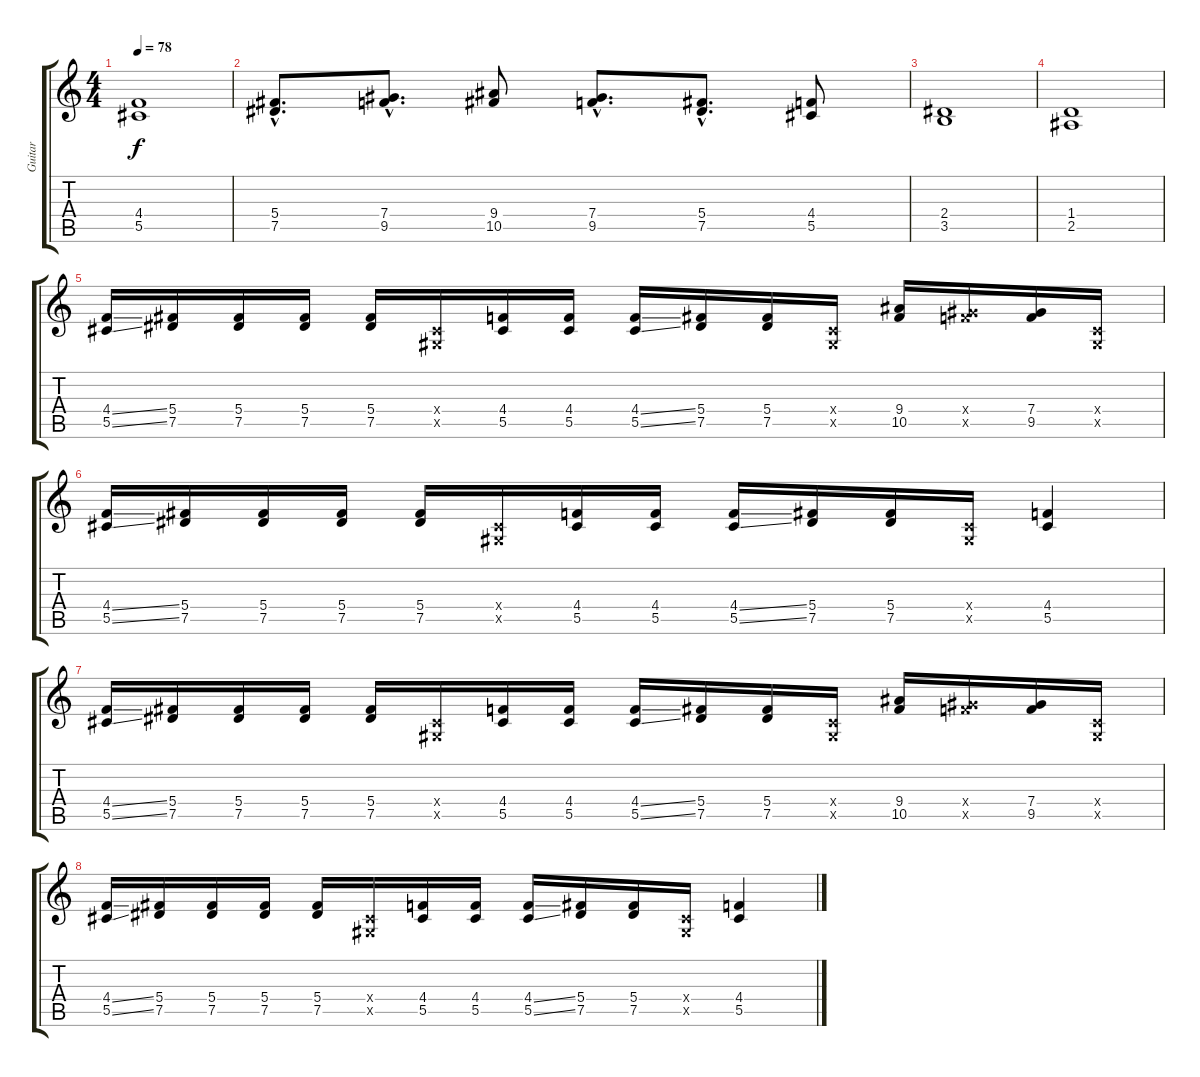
\track ("Guitar" "Guitar") {instrument overdrivenguitar}
\staff {score tabs}
\tuning (Eb4 Bb3 Gb3 Db3 Ab2 Eb2) {hide}
\ts (4 4)
\tempo 78
\clef g2
\ks c
(4.4 5.5).1{dy f} |
(5.4{hac} 7.5{hac}).8{d} (7.4{hac} 9.5{hac}).8{d} (9.4 10.5).8 (7.4{hac} 9.5{hac}).8{d} (5.4{hac} 7.5{hac}).8{d} (4.4 5.5).8 |
(2.4 3.5).1 |
(1.4 2.5).1 |
(4.4{ss} 5.5{ss}).16 (5.4 7.5).16 (5.4 7.5).16 (5.4 7.5).16 (5.4 7.5).16 (0.4{x} 0.5{x}).16 (4.4 5.5).16 (4.4 5.5).16 (4.4{ss} 5.5{ss}).16 (5.4 7.5).16 (5.4 7.5).16 (0.4{x} 0.5{x}).16 (9.4 10.5).16 (7.4{x} 9.5{x}).16 (7.4 9.5).16 (0.4{x} 0.5{x}).16 |
(4.4{ss} 5.5{ss}).16 (5.4 7.5).16 (5.4 7.5).16 (5.4 7.5).16 (5.4 7.5).16 (0.4{x} 0.5{x}).16 (4.4 5.5).16 (4.4 5.5).16 (4.4{ss} 5.5{ss}).16 (5.4 7.5).16 (5.4 7.5).16 (0.4{x} 0.5{x}).16 (4.4 5.5).4 |
(4.4{ss} 5.5{ss}).16 (5.4 7.5).16 (5.4 7.5).16 (5.4 7.5).16 (5.4 7.5).16 (0.4{x} 0.5{x}).16 (4.4 5.5).16 (4.4 5.5).16 (4.4{ss} 5.5{ss}).16 (5.4 7.5).16 (5.4 7.5).16 (0.4{x} 0.5{x}).16 (9.4 10.5).16 (7.4{x} 9.5{x}).16 (7.4 9.5).16 (0.4{x} 0.5{x}).16 |
(4.4{ss} 5.5{ss}).16 (5.4 7.5).16 (5.4 7.5).16 (5.4 7.5).16 (5.4 7.5).16 (0.4{x} 0.5{x}).16 (4.4 5.5).16 (4.4 5.5).16 (4.4{ss} 5.5{ss}).16 (5.4 7.5).16 (5.4 7.5).16 (0.4{x} 0.5{x}).16 (4.4 5.5).4
